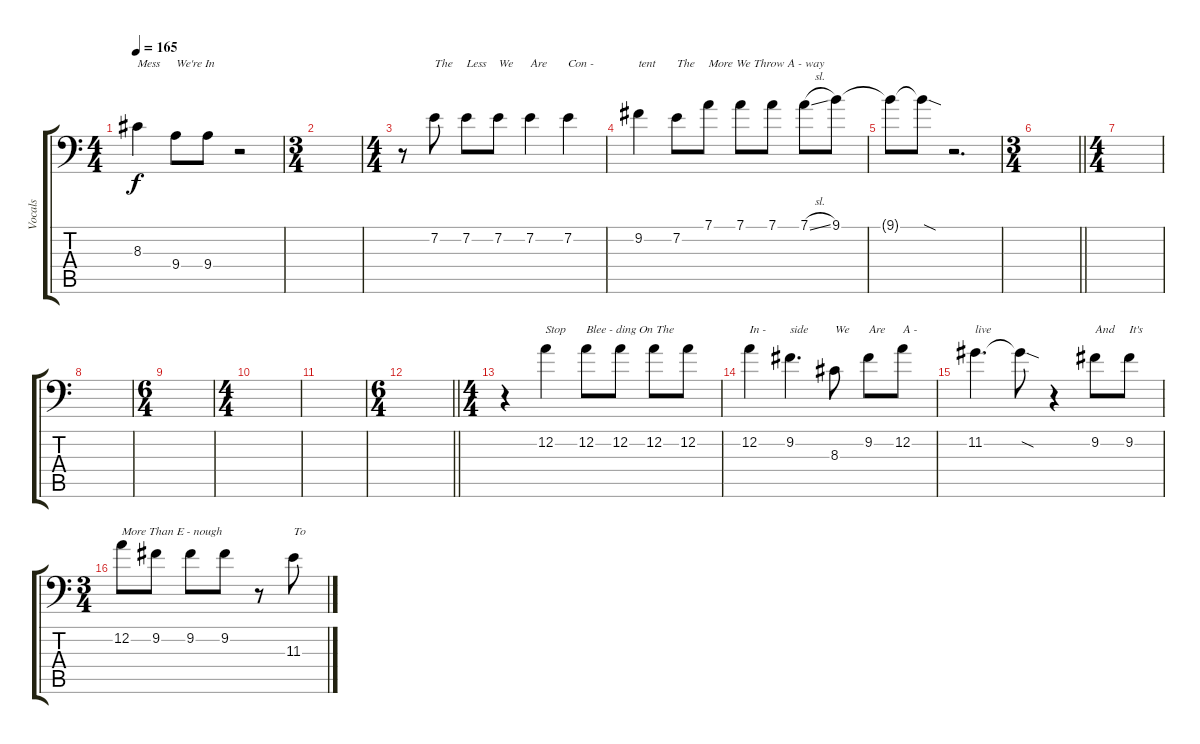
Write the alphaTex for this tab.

\track ("Vocals" "Vocals") {instrument bassoon}
\staff {score tabs}
\tuning (D4 A3 F3 C3 G2 A1) {hide}
\ts (4 4)
\tempo 165
\clef f4
\ks c
8.3.4{txt "Mess" dy f} 9.4.8{txt "We're In"} 9.4.8 r.2 |
\ts (3 4)
|
\ts (4 4)
r.8 7.2.8{txt "The"} 7.2.8{txt "Less"} 7.2.8{txt "We"} 7.2.4{txt "Are"} 7.2.4{txt "Con - "} |
9.2.4{txt "tent"} 7.2.8{txt "The"} 7.1.8{txt "More We Throw A - way"} 7.1.8 7.1.8 7.1{sl}.8 9.1.8 |
9.1{t}.8 9.1{sod t}.8 r.2{d} |
\ts (3 4)
\barLineRight lightlight
|
\ts (4 4)
\section ("" "")
|
|
\ts (6 4)
|
\ts (4 4)
|
|
\ts (6 4)
\barLineRight lightlight
|
\ts (4 4)
\section ("" "")
r.4 12.2.4{txt "Stop"} 12.2.8{txt "Blee - ding On The"} 12.2.8 12.2.8 12.2.8 |
12.2.4{txt "In -"} 9.2.4{d txt "side"} 8.3.8{txt "We"} 9.2.8{txt "Are"} 12.2.8{txt "A - "} |
11.2.4{d txt "live"} 11.2{sod t}.8 r.4 9.2.8{txt "And "} 9.2.8{txt "It's"} |
\ts (3 4)
12.2.8{txt "More Than E - nough"} 9.2.8 9.2.8 9.2.8 r.8 11.3.8{txt "To"}
